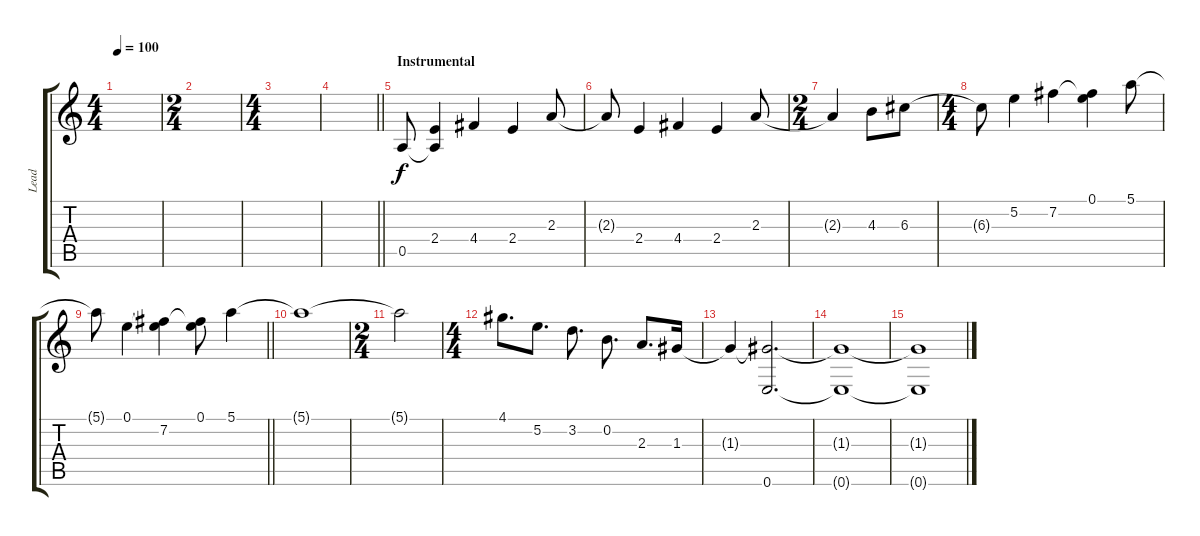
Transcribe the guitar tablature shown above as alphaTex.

\track ("Lead" "Lead") {instrument electricguitarclean}
\staff {score tabs}
\tuning (E4 B3 G3 D3 A2 E2) {hide}
\ts (4 4)
\tempo 100
\clef g2
\ks c
|
\ts (2 4)
|
\ts (4 4)
|
\barLineRight lightlight
|
\section ("" "Instrumental")
0.5.8 (2.4 0.5{t}).4 4.4.4 2.4.4 2.3.8 |
2.3{t}.8 2.4.4 4.4.4 2.4.4 2.3.8 |
\ts (2 4)
2.3{t}.4 4.3.8 6.3.8 |
\ts (4 4)
6.3{t}.8 5.2.4 7.2.4 (0.1 7.2{t}).4 5.1.8 |
\barLineRight lightlight
5.1{t}.8 0.1.4 (0.1{t} 7.2).4 (0.1 7.2{t}).8 5.1.4 |
5.1{t}.1 |
\ts (2 4)
5.1{t}.2 |
\ts (4 4)
4.1.8{d} 5.2.8{d} 3.2.8{d} 0.2.8{d} 2.3.8{d} 1.3.16 |
1.3{t}.4 (1.3{t} 0.6).2{d} |
(1.3{t} 0.6{t}).1 |
(1.3{t} 0.6{t}).1
